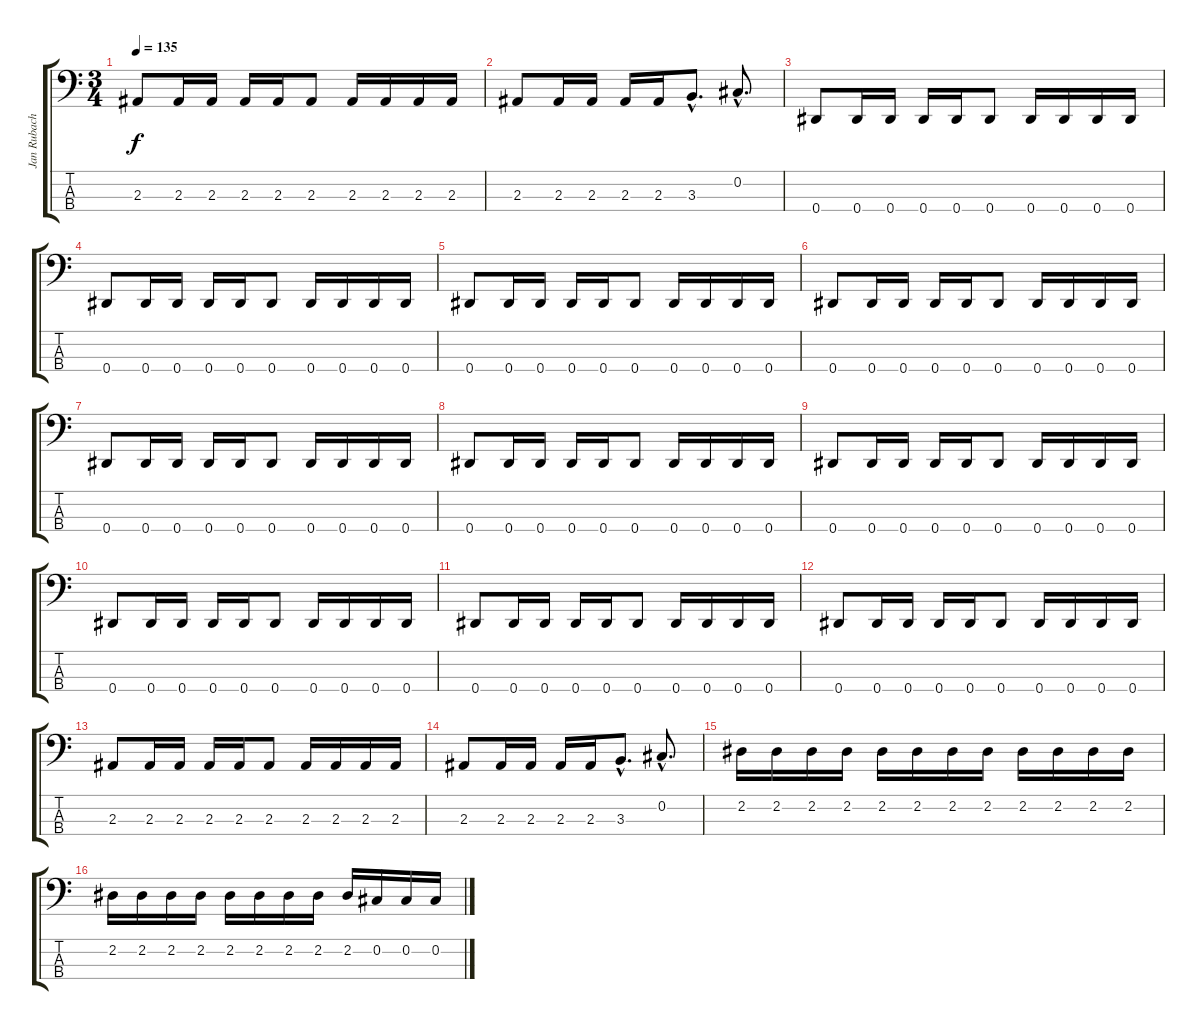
\track ("Jan Rubach" "Jan Rubach") {instrument electricbasspick}
\staff {score tabs}
\tuning (Gb2 Db2 Ab1 Eb1) {hide}
\ts (3 4)
\tempo 135
\clef f4
\ks c
2.3.8{dy f} 2.3.16 2.3.16 2.3.16 2.3.16 2.3.8 2.3.16 2.3.16 2.3.16 2.3.16 |
2.3.8 2.3.16 2.3.16 2.3.16 2.3.16 3.3{hac}.8{d} 0.2{hac}.8{d} |
0.4.8 0.4.16 0.4.16 0.4.16 0.4.16 0.4.8 0.4.16 0.4.16 0.4.16 0.4.16 |
0.4.8 0.4.16 0.4.16 0.4.16 0.4.16 0.4.8 0.4.16 0.4.16 0.4.16 0.4.16 |
0.4.8 0.4.16 0.4.16 0.4.16 0.4.16 0.4.8 0.4.16 0.4.16 0.4.16 0.4.16 |
0.4.8 0.4.16 0.4.16 0.4.16 0.4.16 0.4.8 0.4.16 0.4.16 0.4.16 0.4.16 |
0.4.8 0.4.16 0.4.16 0.4.16 0.4.16 0.4.8 0.4.16 0.4.16 0.4.16 0.4.16 |
0.4.8 0.4.16 0.4.16 0.4.16 0.4.16 0.4.8 0.4.16 0.4.16 0.4.16 0.4.16 |
0.4.8 0.4.16 0.4.16 0.4.16 0.4.16 0.4.8 0.4.16 0.4.16 0.4.16 0.4.16 |
0.4.8 0.4.16 0.4.16 0.4.16 0.4.16 0.4.8 0.4.16 0.4.16 0.4.16 0.4.16 |
0.4.8 0.4.16 0.4.16 0.4.16 0.4.16 0.4.8 0.4.16 0.4.16 0.4.16 0.4.16 |
0.4.8 0.4.16 0.4.16 0.4.16 0.4.16 0.4.8 0.4.16 0.4.16 0.4.16 0.4.16 |
2.3.8 2.3.16 2.3.16 2.3.16 2.3.16 2.3.8 2.3.16 2.3.16 2.3.16 2.3.16 |
2.3.8 2.3.16 2.3.16 2.3.16 2.3.16 3.3{hac}.8{d} 0.2{hac}.8{d} |
2.2.16 2.2.16 2.2.16 2.2.16 2.2.16 2.2.16 2.2.16 2.2.16 2.2.16 2.2.16 2.2.16 2.2.16 |
2.2.16 2.2.16 2.2.16 2.2.16 2.2.16 2.2.16 2.2.16 2.2.16 2.2.16 0.2.16 0.2.16 0.2.16
